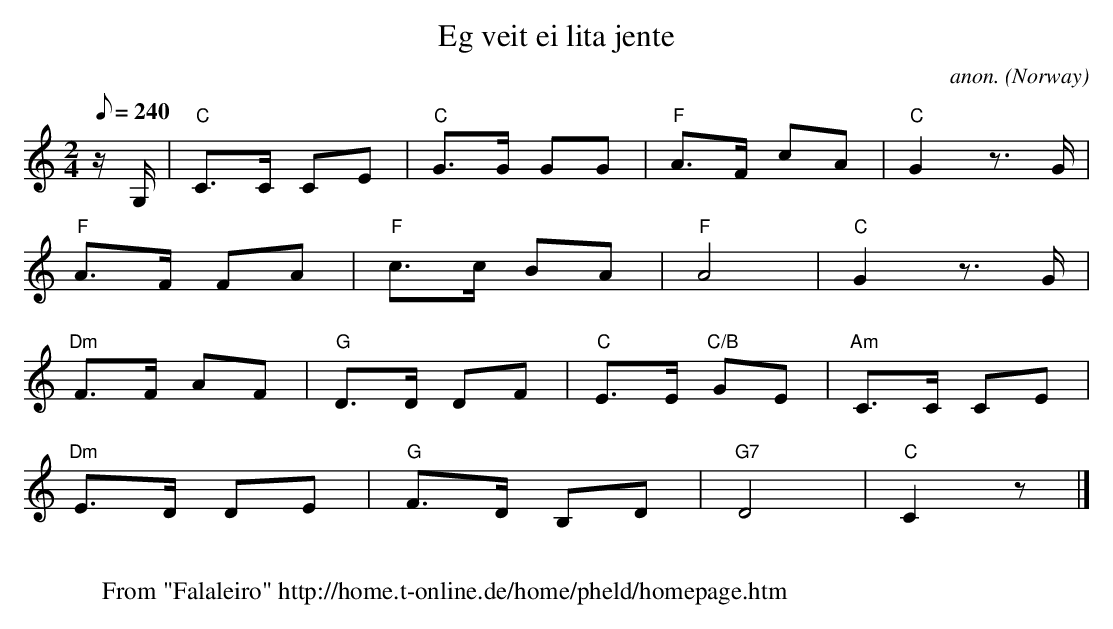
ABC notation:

X:1
T:Eg veit ei lita jente
M:2/4
L:1/8
Q:240
C:anon.
O:Norway
K:C
z/G,/|"C"C>C CE|"C"G>G GG|"F"A>F cA|"C"G2z>G|
"F"A>F FA|"F"c>c BA|"F"A4|"C"G2z>G|
"Dm"F>F AF|"G"D>D DF|"C"E>E "C/B"GE|"Am"C>C CE|
"Dm"E>D DE|"G"F>D B,D|"G7"D4|"C"C2z|]
W:
W: From "Falaleiro" http://home.t-online.de/home/pheld/homepage.htm
